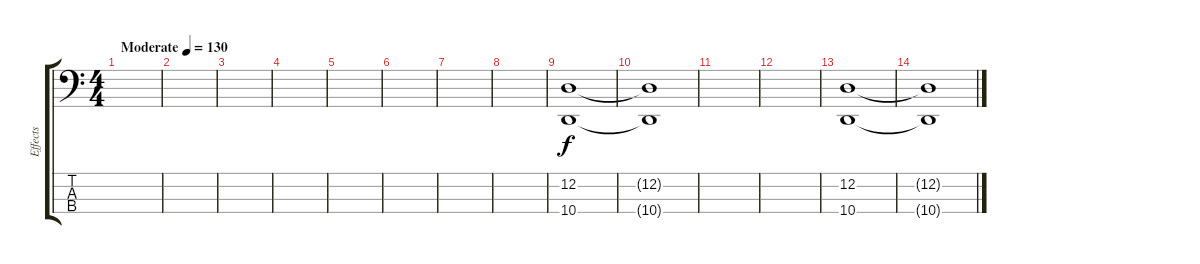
\track ("Effects" "Effects") {instrument pad2warm}
\staff {score tabs}
\tuning (G2 D2 A1 E1) {hide}
\ts (4 4)
\tempo (130 "Moderate")
\clef f4
\ks c
|
|
|
|
|
|
|
|
(12.2 10.4).1 |
(12.2{t} 10.4{t}).1 |
|
|
(12.2 10.4).1 |
(12.2{t} 10.4{t}).1
